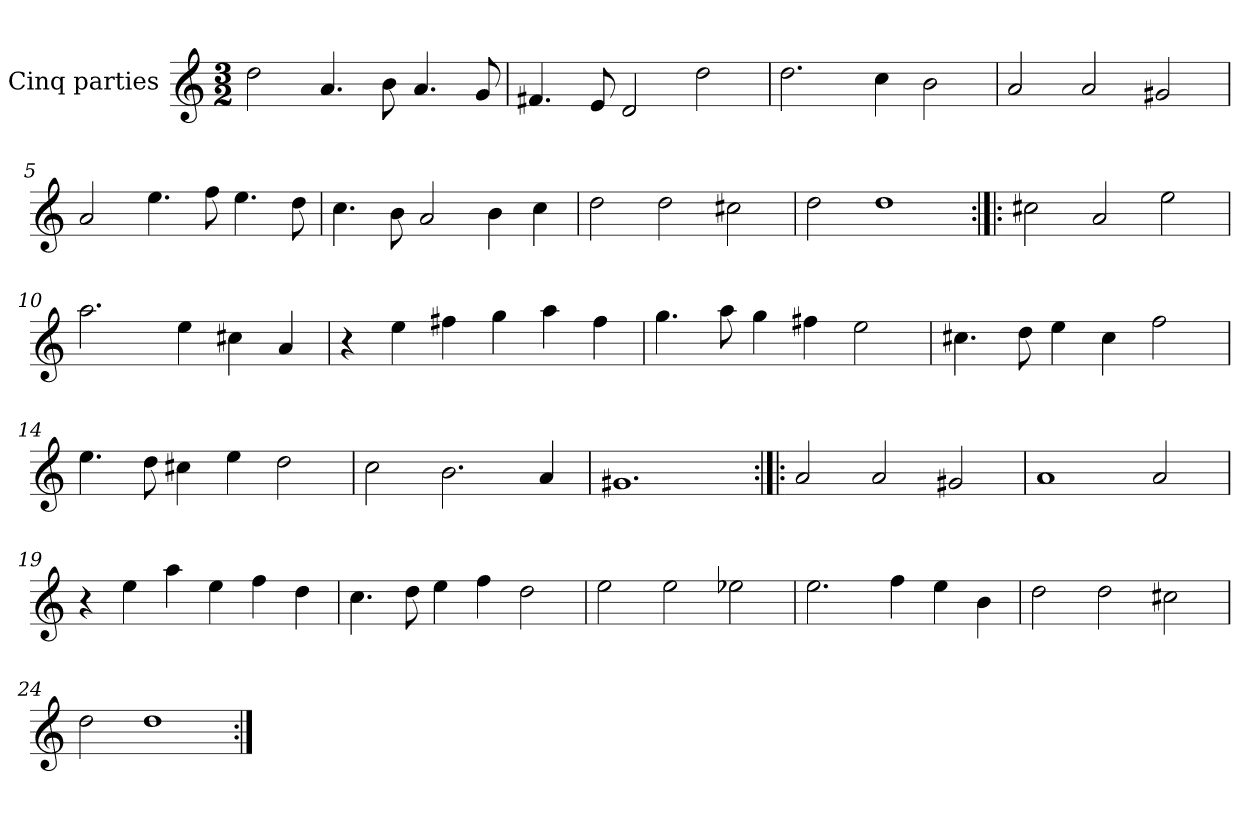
**kern
*part1
*staff1
*I"Cinq parties
*clefG2
*k[]
*M3/2
*MM180
=1
2dd\
4.a/
8b\
4.a/
8g/
=2
4.f#X/
8e/
2d/
2dd\
=3
2.dd\
4cc\
2b\
=4
2a/
2a/
2g#X/
=5
2a/
4.ee\
8ff\
4.ee\
8dd\
=6
4.cc\
8b\
2a/
4b\
4cc\
=7
2dd\
2dd\
2cc#X\
=8
2dd\
1dd
=9:|!|:
2cc#X\
2a/
2ee\
=10
2.aa\
4ee\
4cc#X\
4a/
=11
4r
4ee\
4ff#X\
4gg\
4aa\
4ff#i\
=12
4.gg\
8aa\
4gg\
4ff#X\
2ee\
=13
4.cc#X\
8dd\
4ee\
4cc#\
2ff\
=14
4.ee\
8dd\
4cc#X\
4ee\
2dd\
=15
2cc\
2.b\
4a/
=16
1.g#X
=17:|!|:
2a/
2a/
2g#X/
=18
1a
2a/
=19
4r
4ee\
4aa\
4ee\
4ff\
4dd\
=20
4.cc\
8dd\
4ee\
4ff\
2dd\
=21
2ee\
2ee\
2ee-X\
=22
2.ee\
4ff\
4ee\
4b\
=23
2dd\
2dd\
2cc#X\
=24
2dd\
1dd
=:|!
*-
